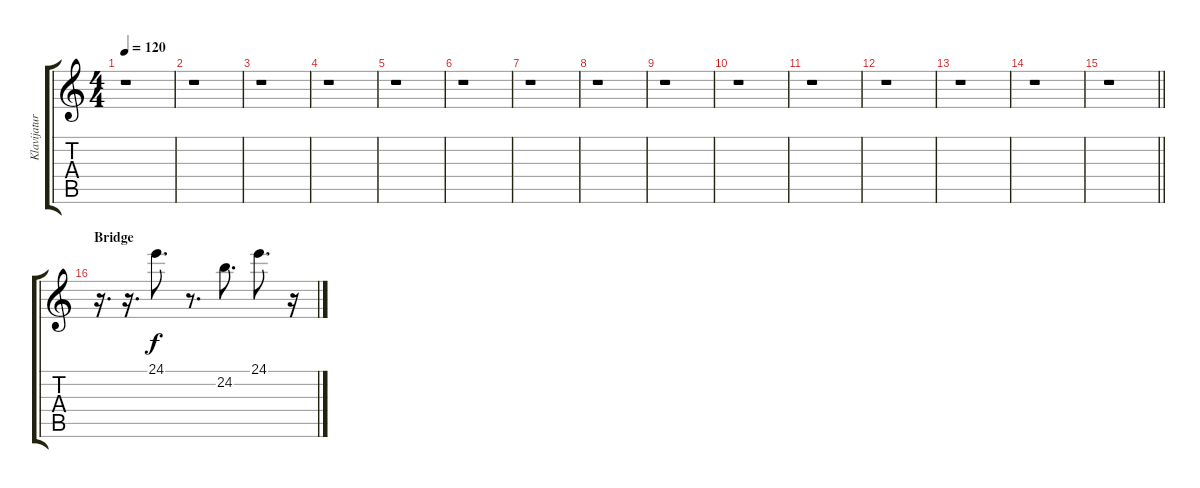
\track ("Klavijature I Vlado Pravdic" "Klavijatur") {instrument stringensemble1}
\staff {score tabs}
\tuning (E4 B3 G3 D3 A2 E2) {hide}
\ts (4 4)
\tempo 120
\clef g2
\ks c
r.1{dy f} |
r.1 |
r.1 |
r.1 |
r.1 |
r.1 |
r.1 |
r.1 |
r.1 |
r.1 |
r.1 |
r.1 |
r.1 |
r.1 |
\barLineRight lightlight
r.1 |
\section ("" "Bridge")
r.16{d} r.16{d} 24.1.8{d volume 12} r.8{d} 24.2.8{d} 24.1.8{d} r.16
